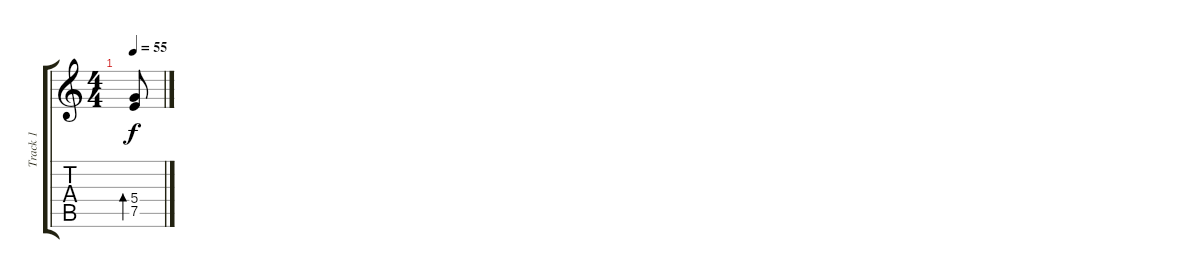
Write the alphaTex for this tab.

\track ("Track 1" "Track 1") {instrument electricguitarclean}
\staff {score tabs}
\tuning (E4 B3 G3 D3 A2 E2) {hide}
\ts (4 4)
\tempo 55
\clef g2
\ks c
(5.4 7.5).8{bd 240 dy f}
